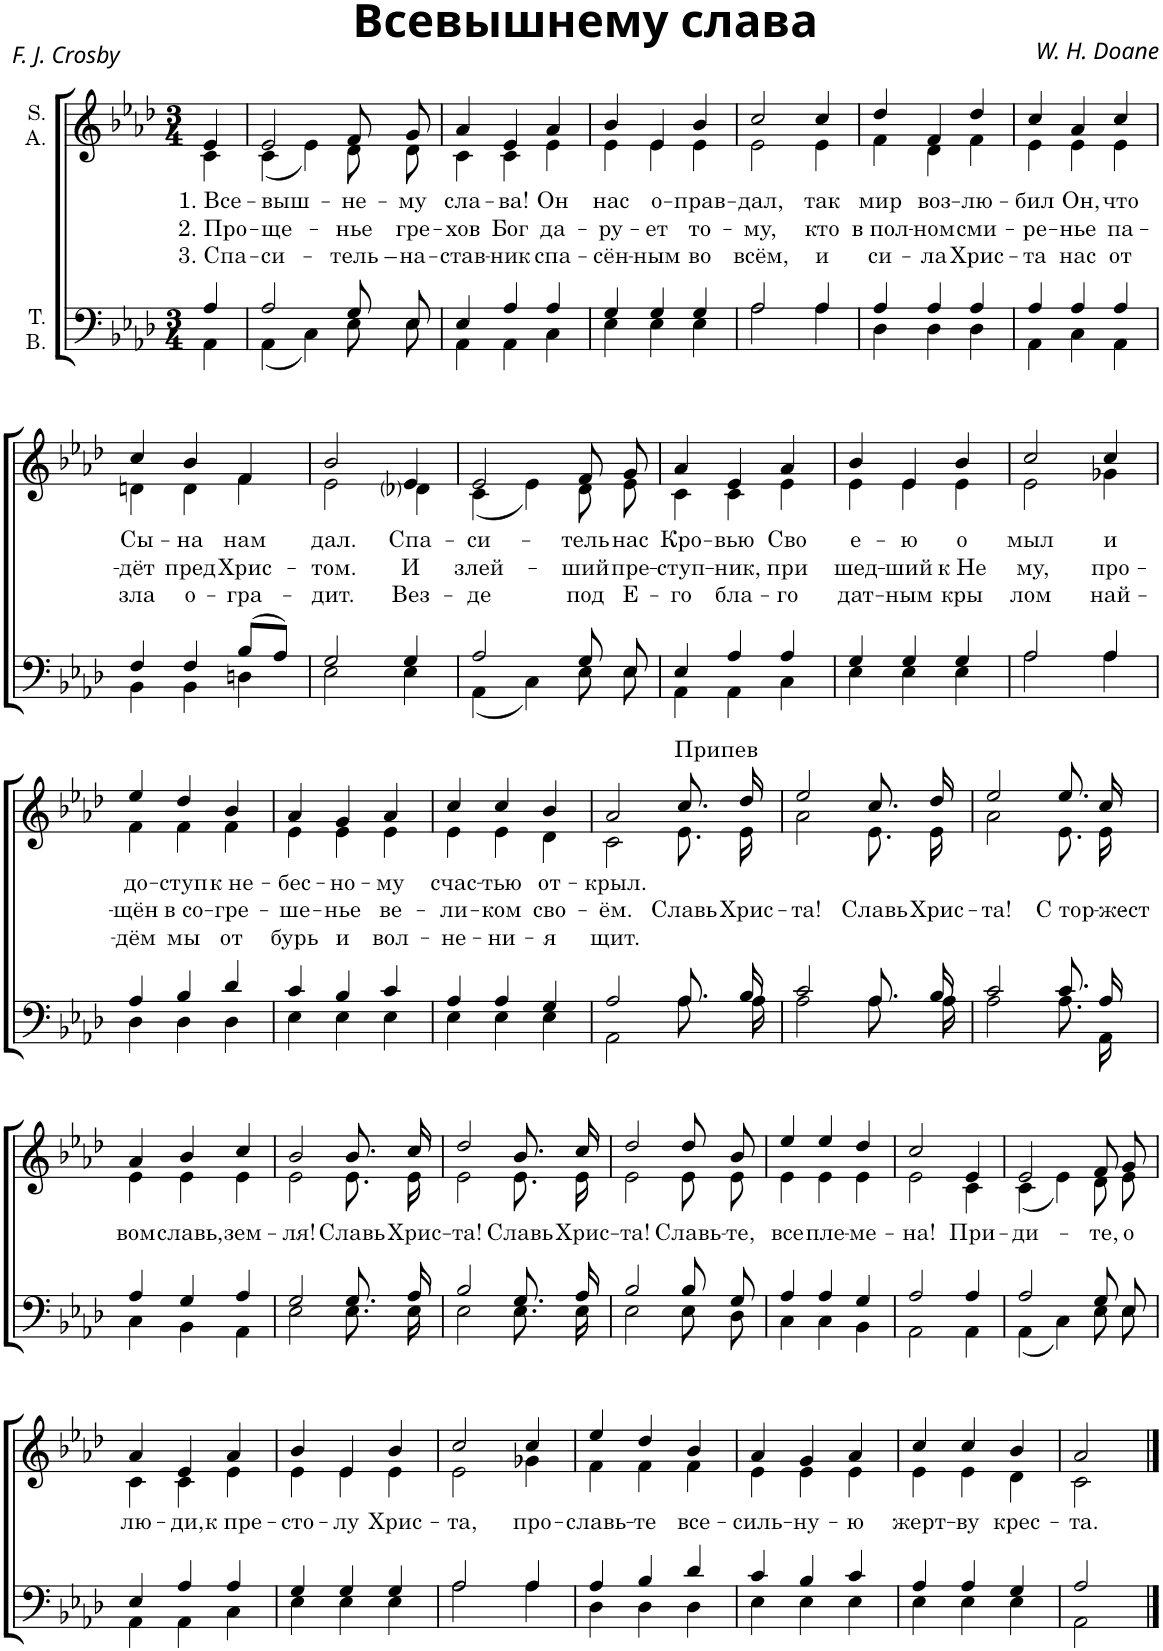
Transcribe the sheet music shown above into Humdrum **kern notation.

**kern	**kern	**text	**text	**text
*part2	*part1	*part1	*part1	*part1
*staff2	*staff1	*staff1	*staff1	*staff1
*I"T. B.	*I"S. A.	*	*	*
*clefF4	*clefG2	*	*	*
*k[b-e-a-d-]	*k[b-e-a-d-]	*	*	*
*A-:	*A-:	*	*	*
*M3/4	*M3/4	*	*	*
=1	=1	=1	=1	=1
*^	*^	*	*	*
!	!	!	!	!LO:LY:b	!LO:LY:b	!LO:LY:b
4A-/	4AA-\	4e-/	4c\	1. Все-	2. Про-	3. Спа-
=2	=2	=2	=2	=2	=2	=2
!	!	!	!	!LO:LY:b	!LO:LY:b	!LO:LY:b
2A-/	(4AA-\	2e-/	(4c\	-выш-	-ще-	-си-
.	4C\)	.	4e-\)	.	.	.
!	!	!	!	!LO:LY:b	!LO:LY:b	!LO:LY:b
8G/	8E-\	8f/L	8d-\L	-не-	-нье	-тель –
!	!	!	!	!LO:LY:b	!LO:LY:b	!LO:LY:b
8E-/	8E-\	8g/J	8d-\J	-му	гре-	на-
=3	=3	=3	=3	=3	=3	=3
!	!	!	!	!LO:LY:b	!LO:LY:b	!LO:LY:b
4E-/	4AA-\	4a-/	4c\	сла-	-хов	-став-
!	!	!	!	!LO:LY:b	!LO:LY:b	!LO:LY:b
4A-/	4AA-\	4e-/	4c\	-ва!	Бог	-ник
!	!	!	!	!LO:LY:b	!LO:LY:b	!LO:LY:b
4A-/	4C\	4a-/	4e-\	Он	да-	спа-
=4	=4	=4	=4	=4	=4	=4
!	!	!	!	!LO:LY:b	!LO:LY:b	!LO:LY:b
4G/	4E-\	4b-/	4e-\	нас	-ру-	-сён-
!	!	!	!	!LO:LY:b	!LO:LY:b	!LO:LY:b
4G/	4E-\	4e-/	4e-\	о-	-ет	-ным
!	!	!	!	!LO:LY:b	!LO:LY:b	!LO:LY:b
4G/	4E-\	4b-/	4e-\	-прав-	то-	во
=5	=5	=5	=5	=5	=5	=5
!	!	!	!	!LO:LY:b	!LO:LY:b	!LO:LY:b
2A-/	2A-\	2cc/	2e-\	-дал,	-му,	всём,
!	!	!	!	!LO:LY:b	!LO:LY:b	!LO:LY:b
4A-/	4A-\	4cc/	4e-\	так	кто	и
=6	=6	=6	=6	=6	=6	=6
!	!	!	!	!LO:LY:b	!LO:LY:b	!LO:LY:b
4A-/	4D-\	4dd-/	4f\	мир	в пол-	си-
!	!	!	!	!LO:LY:b	!LO:LY:b	!LO:LY:b
4A-/	4D-\	4f/	4d-\	воз-	-ном	-ла
!	!	!	!	!LO:LY:b	!LO:LY:b	!LO:LY:b
4A-/	4D-\	4dd-/	4f\	-лю-	сми-	Хрис-
=7	=7	=7	=7	=7	=7	=7
!	!	!	!	!LO:LY:b	!LO:LY:b	!LO:LY:b
4A-/	4AA-\	4cc/	4e-\	-бил	-ре-	-та
!	!	!	!	!LO:LY:b	!LO:LY:b	!LO:LY:b
4A-/	4C\	4a-/	4e-\	Он,	-нье	нас
!	!	!	!	!LO:LY:b	!LO:LY:b	!LO:LY:b
4A-/	4AA-\	4cc/	4e-\	что	па-	от
!!LO:LB:g=z	!!
=8	=8	=8	=8	=8	=8	=8
!	!	!	!	!LO:LY:b	!LO:LY:b	!LO:LY:b
4F/	4BB-\	4cc/	4dn\	Сы-	-дёт	зла
!	!	!	!	!LO:LY:b	!LO:LY:b	!LO:LY:b
4F/	4BB-\	4b-/	4d\	-на	пред	о-
!	!	!	!	!LO:LY:b	!LO:LY:b	!LO:LY:b
(8B-/L	4Dn\	4f/	4f\	нам	Хрис-	-гра-
8A-/J)	.	.	.	.	.	.
=9	=9	=9	=9	=9	=9	=9
!	!	!	!	!LO:LY:b	!LO:LY:b	!LO:LY:b
2G/	2E-\	2b-/	2e-\	дал.	-том.	-дит.
!	!	!	!	!LO:LY:b	!LO:LY:b	!LO:LY:b
4G/	4E-\	4e-/	4d-i\	Спа-	И	Вез-
=10	=10	=10	=10	=10	=10	=10
!	!	!	!	!LO:LY:b	!LO:LY:b	!LO:LY:b
2A-/	(4AA-\	2e-/	(4c\	-си-	злей-	-де
.	4C\)	.	4e-\)	.	.	.
!	!	!	!	!LO:LY:b	!LO:LY:b	!LO:LY:b
8G/	8E-\	8f/L	8d-\L	-тель	-ший	под
!	!	!	!	!LO:LY:b	!LO:LY:b	!LO:LY:b
8E-/	8E-\	8g/J	8e-\J	нас	пре-	Е-
=11	=11	=11	=11	=11	=11	=11
!	!	!	!	!LO:LY:b	!LO:LY:b	!LO:LY:b
4E-/	4AA-\	4a-/	4c\	Кро-	-ступ-	-го
!	!	!	!	!LO:LY:b	!LO:LY:b	!LO:LY:b
4A-/	4AA-\	4e-/	4c\	-вью	-ник,	бла-
!	!	!	!	!LO:LY:b	!LO:LY:b	!LO:LY:b
4A-/	4C\	4a-/	4e-\	Сво-	при-	-го-
=12	=12	=12	=12	=12	=12	=12
!	!	!	!	!LO:LY:b	!LO:LY:b	!LO:LY:b
4G/	4E-\	4b-/	4e-\	-е-	-шед-	-дат-
!	!	!	!	!LO:LY:b	!LO:LY:b	!LO:LY:b
4G/	4E-\	4e-/	4e-\	-ю	-ший	-ным
!	!	!	!	!LO:LY:b	!LO:LY:b	!LO:LY:b
4G/	4E-\	4b-/	4e-\	о-	к Не-	кры-
=13	=13	=13	=13	=13	=13	=13
!	!	!	!	!LO:LY:b	!LO:LY:b	!LO:LY:b
2A-/	2A-\	2cc/	2e-\	-мыл	-му,	-лом
!	!	!	!	!LO:LY:b	!LO:LY:b	!LO:LY:b
4A-/	4A-\	4cc/	4g-X\	и	про-	най-
!!LO:LB:g=z	!!
=14	=14	=14	=14	=14	=14	=14
!	!	!	!	!LO:LY:b	!LO:LY:b	!LO:LY:b
4A-/	4D-\	4ee-/	4f\	до-	-щён	-дём
!	!	!	!	!LO:LY:b	!LO:LY:b	!LO:LY:b
4B-/	4D-\	4dd-/	4f\	-ступ	в со-	мы
!	!	!	!	!LO:LY:b	!LO:LY:b	!LO:LY:b
4d-/	4D-\	4b-/	4f\	к не-	-гре-	от
=15	=15	=15	=15	=15	=15	=15
!	!	!	!	!LO:LY:b	!LO:LY:b	!LO:LY:b
4c/	4E-\	4a-/	4e-\	-бес-	-ше-	бурь
!	!	!	!	!LO:LY:b	!LO:LY:b	!LO:LY:b
4B-/	4E-\	4g/	4e-\	-но-	-нье	и
!	!	!	!	!LO:LY:b	!LO:LY:b	!LO:LY:b
4c/	4E-\	4a-/	4e-\	-му	ве-	вол-
=16	=16	=16	=16	=16	=16	=16
!	!	!	!	!LO:LY:b	!LO:LY:b	!LO:LY:b
4A-/	4E-\	4cc/	4e-\	счас-	-ли-	-не-
!	!	!	!	!LO:LY:b	!LO:LY:b	!LO:LY:b
4A-/	4E-\	4cc/	4e-\	-тью	-ком	-ни-
!	!	!	!	!LO:LY:b	!LO:LY:b	!LO:LY:b
4G/	4E-\	4b-/	4d-\	от-	сво-	-я
=17	=17	=17	=17	=17	=17	=17
!	!	!	!	!LO:LY:b	!LO:LY:b	!LO:LY:b
2A-/	2AA-\	2a-/	2c\	-крыл.	-ём.	щит.
!	!	!LO:TX:a:t=Припев	!	!	!	!
!	!	!	!	!	!LO:LY:b	!
8.A-/	8.A-\	8.cc/L	8.e-\L	.	Славь	.
!	!	!	!	!	!LO:LY:b	!
16B-/	16A-\	16dd-/Jk	16e-\Jk	.	Хрис-	.
=18	=18	=18	=18	=18	=18	=18
!	!	!	!	!	!LO:LY:b	!
2c/	2A-\	2ee-/	2a-\	.	-та!	.
!	!	!	!	!	!LO:LY:b	!
8.A-/	8.A-\	8.cc/L	8.e-\L	.	Славь	.
!	!	!	!	!	!LO:LY:b	!
16B-/	16A-\	16dd-/Jk	16e-\Jk	.	Хрис-	.
=19	=19	=19	=19	=19	=19	=19
!	!	!	!	!	!LO:LY:b	!
2c/	2A-\	2ee-/	2a-\	.	-та!	.
!	!	!	!	!	!LO:LY:b	!
8.c/	8.A-\	8.ee-/L	8.e-\L	.	С тор-	.
!	!	!	!	!	!LO:LY:b	!
16A-/	16AA-\	16cc/Jk	16e-\Jk	.	-жест-	.
!!LO:LB:g=z	!!
=20	=20	=20	=20	=20	=20	=20
!	!	!	!	!LO:LY:b	!	!
4A-/	4C\	4a-/	4e-\	-вом	.	.
!	!	!	!	!LO:LY:b	!	!
4G/	4BB-\	4b-/	4e-\	славь,	.	.
!	!	!	!	!LO:LY:b	!	!
4A-/	4AA-\	4cc/	4e-\	зем-	.	.
=21	=21	=21	=21	=21	=21	=21
!	!	!	!	!LO:LY:b	!	!
2G/	2E-\	2b-/	2e-\	-ля!	.	.
!	!	!	!	!LO:LY:b	!	!
8.G/	8.E-\	8.b-/L	8.e-\L	Славь	.	.
!	!	!	!	!LO:LY:b	!	!
16A-/	16E-\	16cc/Jk	16e-\Jk	Хрис-	.	.
=22	=22	=22	=22	=22	=22	=22
!	!	!	!	!LO:LY:b	!	!
2B-/	2E-\	2dd-/	2e-\	-та!	.	.
!	!	!	!	!LO:LY:b	!	!
8.G/	8.E-\	8.b-/L	8.e-\L	Славь	.	.
!	!	!	!	!LO:LY:b	!	!
16A-/	16E-\	16cc/Jk	16e-\Jk	Хрис-	.	.
=23	=23	=23	=23	=23	=23	=23
!	!	!	!	!LO:LY:b	!	!
2B-/	2E-\	2dd-/	2e-\	-та!	.	.
!	!	!	!	!LO:LY:b	!	!
8B-/	8E-\	8dd-/L	8e-\L	Славь-	.	.
!	!	!	!	!LO:LY:b	!	!
8G/	8D-\	8b-/J	8e-\J	-те,	.	.
=24	=24	=24	=24	=24	=24	=24
!	!	!	!	!LO:LY:b	!	!
4A-/	4C\	4ee-/	4e-\	все	.	.
!	!	!	!	!LO:LY:b	!	!
4A-/	4C\	4ee-/	4e-\	пле-	.	.
!	!	!	!	!LO:LY:b	!	!
4G/	4BB-\	4dd-/	4e-\	-ме-	.	.
=25	=25	=25	=25	=25	=25	=25
!	!	!	!	!LO:LY:b	!	!
2A-/	2AA-\	2cc/	2e-\	-на!	.	.
!	!	!	!	!LO:LY:b	!	!
4A-/	4AA-\	4e-/	4c\	При-	.	.
=26	=26	=26	=26	=26	=26	=26
!	!	!	!	!LO:LY:b	!	!
2A-/	(4AA-\	2e-/	(4c\	-ди-	.	.
.	4C\)	.	4e-\)	.	.	.
!	!	!	!	!LO:LY:b	!	!
8G/	8E-\	8f/L	8d-\L	-те,	.	.
!	!	!	!	!LO:LY:b	!	!
8E-/	8E-\	8g/J	8e-\J	о	.	.
!!LO:LB:g=z	!!
=27	=27	=27	=27	=27	=27	=27
!	!	!	!	!LO:LY:b	!	!
4E-/	4AA-\	4a-/	4c\	лю-	.	.
!	!	!	!	!LO:LY:b	!	!
4A-/	4AA-\	4e-/	4c\	-ди,	.	.
!	!	!	!	!LO:LY:b	!	!
4A-/	4C\	4a-/	4e-\	к пре-	.	.
=28	=28	=28	=28	=28	=28	=28
!	!	!	!	!LO:LY:b	!	!
4G/	4E-\	4b-/	4e-\	-сто-	.	.
!	!	!	!	!LO:LY:b	!	!
4G/	4E-\	4e-/	4e-\	-лу	.	.
!	!	!	!	!LO:LY:b	!	!
4G/	4E-\	4b-/	4e-\	Хрис-	.	.
=29	=29	=29	=29	=29	=29	=29
!	!	!	!	!LO:LY:b	!	!
2A-/	2A-\	2cc/	2e-\	-та,	.	.
!	!	!	!	!LO:LY:b	!	!
4A-/	4A-\	4cc/	4g-X\	про-	.	.
=30	=30	=30	=30	=30	=30	=30
!	!	!	!	!LO:LY:b	!	!
4A-/	4D-\	4ee-/	4f\	-славь-	.	.
!	!	!	!	!LO:LY:b	!	!
4B-/	4D-\	4dd-/	4f\	-те	.	.
!	!	!	!	!LO:LY:b	!	!
4d-/	4D-\	4b-/	4f\	все-	.	.
=31	=31	=31	=31	=31	=31	=31
!	!	!	!	!LO:LY:b	!	!
4c/	4E-\	4a-/	4e-\	-силь-	.	.
!	!	!	!	!LO:LY:b	!	!
4B-/	4E-\	4g/	4e-\	-ну-	.	.
!	!	!	!	!LO:LY:b	!	!
4c/	4E-\	4a-/	4e-\	-ю	.	.
=32	=32	=32	=32	=32	=32	=32
!	!	!	!	!LO:LY:b	!	!
4A-/	4E-\	4cc/	4e-\	жерт-	.	.
!	!	!	!	!LO:LY:b	!	!
4A-/	4E-\	4cc/	4e-\	-ву	.	.
!	!	!	!	!LO:LY:b	!	!
4G/	4E-\	4b-/	4d-\	крес-	.	.
=33	=33	=33	=33	=33	=33	=33
!	!	!	!	!LO:LY:b	!	!
2A-/	2AA-\	2a-/	2c\	-та.	.	.
*v	*v	*	*	*	*	*
*	*v	*v	*	*	*
==	==	==	==	==
*-	*-	*-	*-	*-
